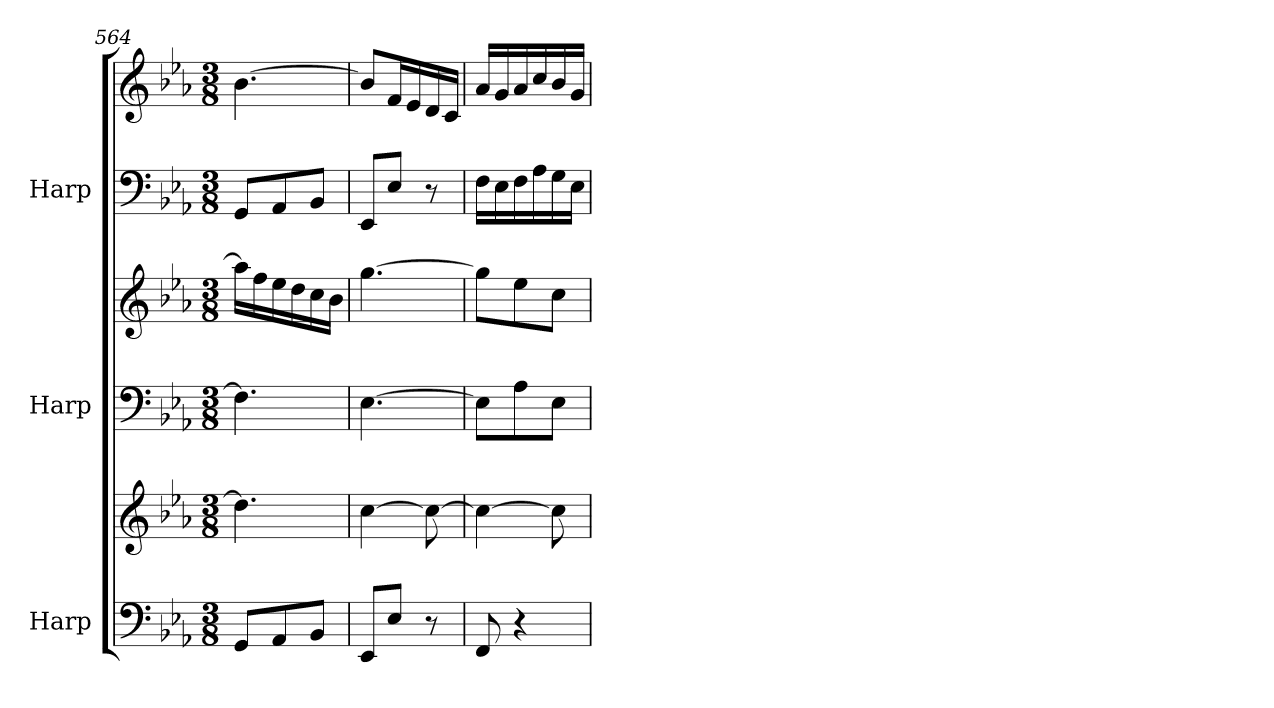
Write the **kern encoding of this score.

**kern	**kern	**kern	**kern	**kern	**kern
*part3	*part3	*part2	*part2	*part1	*part1
*staff6	*staff5	*staff4	*staff3	*staff2	*staff1
*I"Harp	*	*I"Harp	*	*I"Harp	*
*I'Hp	*	*I'Hp	*	*I'Hp	*
*clefF4	*clefG2	*clefF4	*clefG2	*clefF4	*clefG2
*k[b-e-a-]	*k[b-e-a-]	*k[b-e-a-]	*k[b-e-a-]	*k[b-e-a-]	*k[b-e-a-]
*M3/8	*M3/8	*M3/8	*M3/8	*M3/8	*M3/8
=564	=564	=564	=564	=564	=564
8GG/L	4.dd\]	4.F\]	16aa-\LL]	8GG/L	[4.b-\
.	.	.	16ff\	.	.
8AA-/	.	.	16ee-\	8AA-/	.
.	.	.	16dd\	.	.
8BB-/J	.	.	16cc\	8BB-/J	.
.	.	.	16b-\JJ	.	.
=565	=565	=565	=565	=565	=565
8EE-/L	[4cc\	[4.E-\	[4.gg\	8EE-/L	8b-/L]
8E-/J	.	.	.	8E-/J	16f/L
.	.	.	.	.	16e-/
8r	8cc\_	.	.	8r	16d/
.	.	.	.	.	16c/JJ
=566	=566	=566	=566	=566	=566
8FF/	4cc\_	8E-\L]	8gg\L]	16F\LL	16a-/LL
.	.	.	.	16E-\	16g/
4r	.	8A-\	8ee-\	16F\	16a-/
.	.	.	.	16A-\	16cc/
.	8cc\]	8E-\J	8cc\J	16G\	16b-/
.	.	.	.	16E-\JJ	16g/JJ
=	=	=	=	=	=
*-	*-	*-	*-	*-	*-
